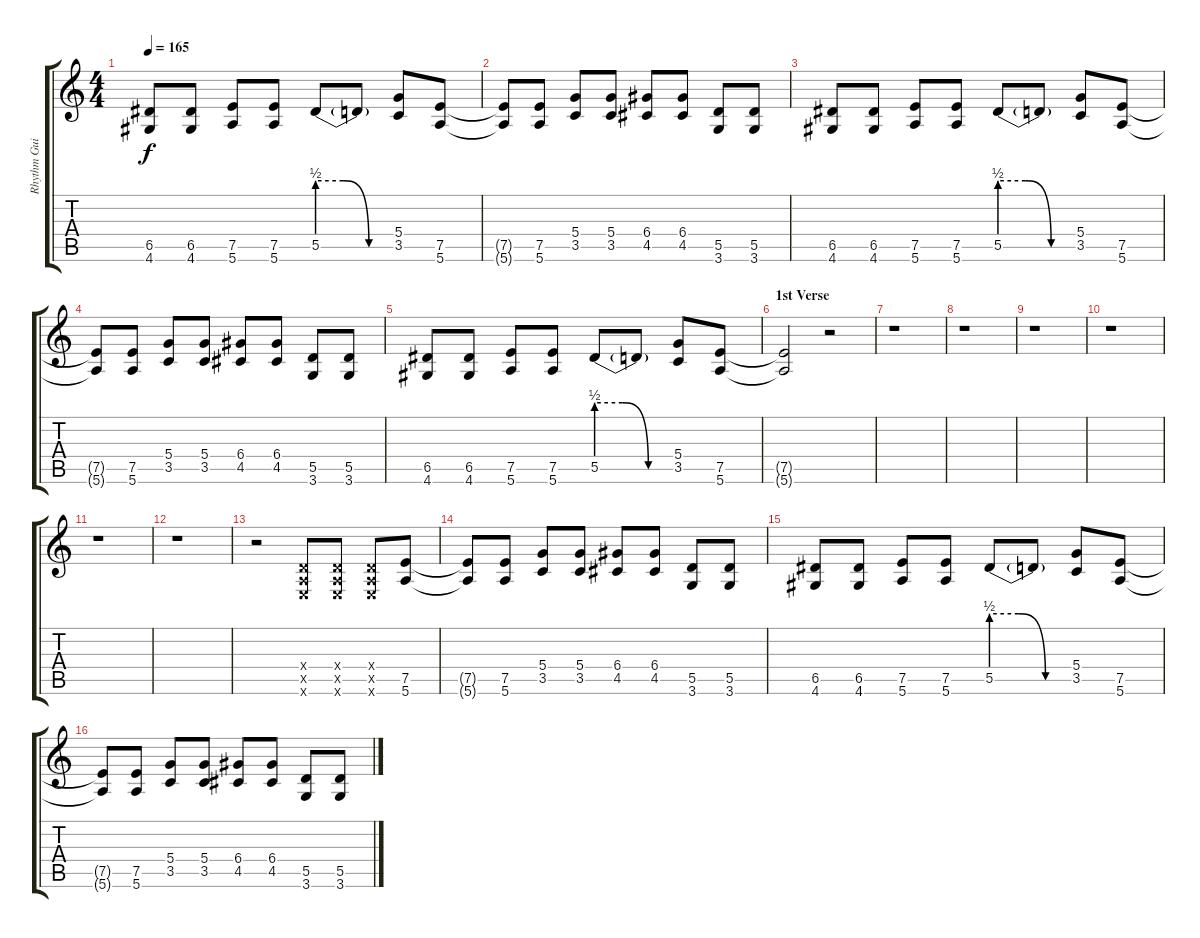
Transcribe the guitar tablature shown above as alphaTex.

\track ("Rhythm Guitar (Dave)" "Rhythm Gui") {instrument overdrivenguitar}
\staff {score tabs}
\tuning (E4 B3 G3 D3 A2 E2) {hide}
\ts (4 4)
\tempo 165
\clef g2
\ks c
(6.5 4.6).8{dy f} (6.5 4.6).8 (7.5 5.6).8 (7.5 5.6).8 5.5{be (custom 0 2 20 2 40 0 60 0)}.8 5.5{t}.8 (5.4 3.5).8 (7.5 5.6).8 |
(7.5{t} 5.6{t}).8 (7.5 5.6).8 (5.4 3.5).8 (5.4 3.5).8 (6.4 4.5).8 (6.4 4.5).8 (5.5 3.6).8 (5.5 3.6).8 |
(6.5 4.6).8 (6.5 4.6).8 (7.5 5.6).8 (7.5 5.6).8 5.5{be (custom 0 2 20 2 40 0 60 0)}.8 5.5{t}.8 (5.4 3.5).8 (7.5 5.6).8 |
(7.5{t} 5.6{t}).8 (7.5 5.6).8 (5.4 3.5).8 (5.4 3.5).8 (6.4 4.5).8 (6.4 4.5).8 (5.5 3.6).8 (5.5 3.6).8 |
(6.5 4.6).8 (6.5 4.6).8 (7.5 5.6).8 (7.5 5.6).8 5.5{be (custom 0 2 20 2 40 0 60 0)}.8 5.5{t}.8 (5.4 3.5).8 (7.5 5.6).8 |
\section ("" "1st Verse")
(7.5{t} 5.6{t}).2 r.2 |
r.1 |
r.1 |
r.1 |
r.1 |
r.1 |
r.1 |
r.2 (0.4{x} 0.5{x} 0.6{x}).8 (0.4{x} 0.5{x} 0.6{x}).8 (0.4{x} 0.5{x} 0.6{x}).8 (7.5 5.6).8 |
(7.5{t} 5.6{t}).8 (7.5 5.6).8 (5.4 3.5).8 (5.4 3.5).8 (6.4 4.5).8 (6.4 4.5).8 (5.5 3.6).8 (5.5 3.6).8 |
(6.5 4.6).8 (6.5 4.6).8 (7.5 5.6).8 (7.5 5.6).8 5.5{be (custom 0 2 20 2 40 0 60 0)}.8 5.5{t}.8 (5.4 3.5).8 (7.5 5.6).8 |
(7.5{t} 5.6{t}).8 (7.5 5.6).8 (5.4 3.5).8 (5.4 3.5).8 (6.4 4.5).8 (6.4 4.5).8 (5.5 3.6).8 (5.5 3.6).8
